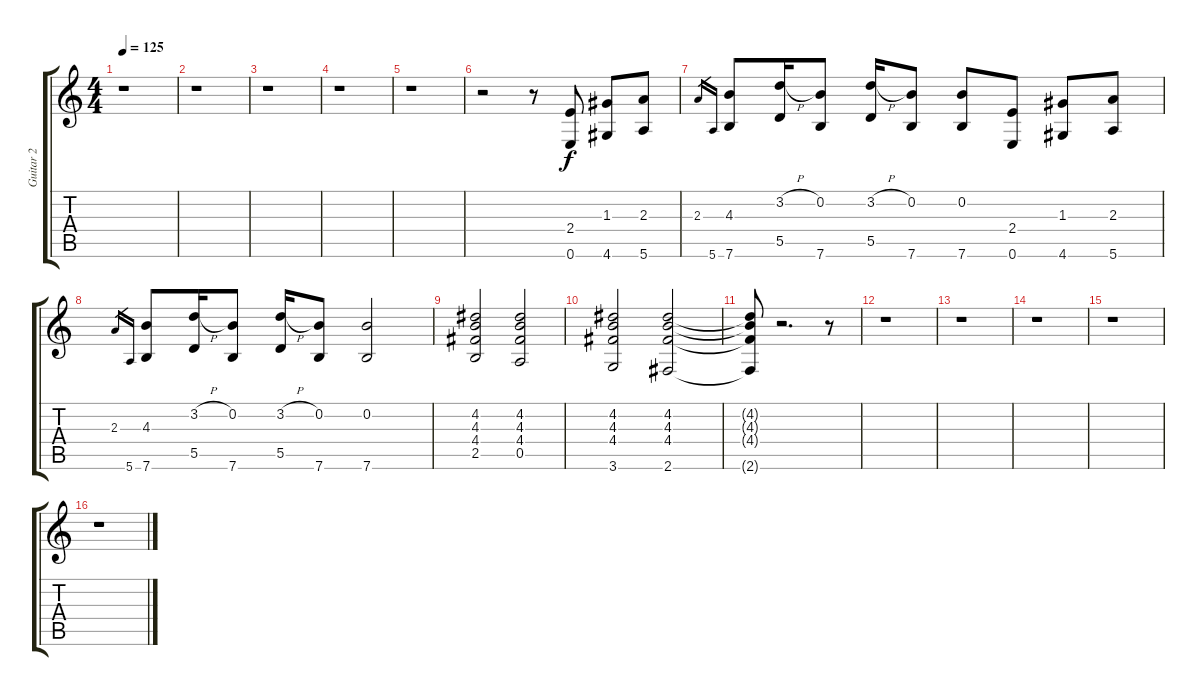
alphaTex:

\track ("Guitar 2" "Guitar 2") {instrument acousticguitarsteel}
\staff {score tabs}
\tuning (E4 B3 G3 D3 A2 E2) {hide}
\ts (4 4)
\tempo 125
\clef g2
\ks c
r.1{dy f} |
r.1 |
r.1 |
r.1 |
r.1 |
r.2 r.8 (2.4 0.6).8 (1.3 4.6).8 (2.3 5.6).8 |
2.3.16{gr} 5.6.16{gr} (4.3 7.6).8 (3.2{h} 5.5).16 (0.2 7.6).8 (3.2{h} 5.5).16 (0.2 7.6).8 (0.2 7.6).8 (2.4 0.6).8 (1.3 4.6).8 (2.3 5.6).8 |
2.3.16{gr} 5.6.16{gr} (4.3 7.6).8 (3.2{h} 5.5).16 (0.2 7.6).8 (3.2{h} 5.5).16 (0.2 7.6).8 (0.2 7.6).2 |
(4.2 4.3 4.4 2.5).2 (4.2 4.3 4.4 0.5).2 |
(4.2 4.3 4.4 3.6).2 (4.2 4.3 4.4 2.6).2 |
(4.2{t} 4.3{t} 4.4{t} 2.6{t}).8 r.2{d} r.8 |
r.1 |
r.1 |
r.1 |
r.1 |
r.1
